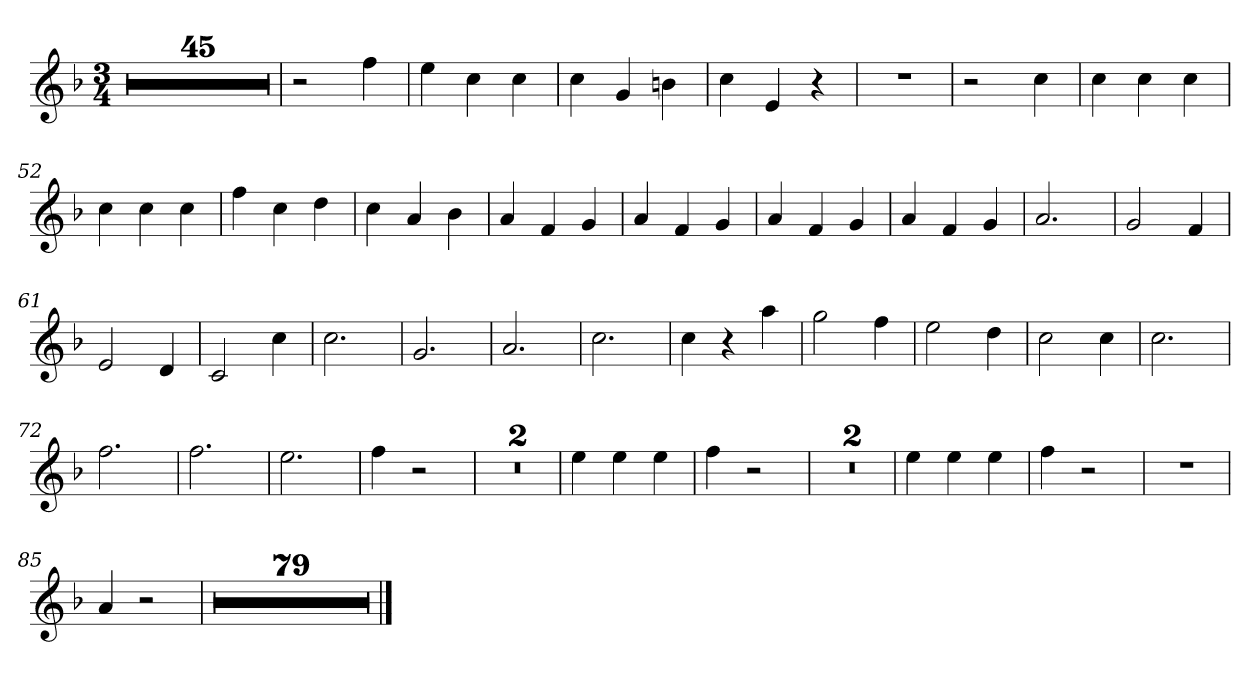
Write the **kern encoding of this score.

**kern
*part1
*staff1
*k[b-]
*M3/4
=
2.r
=1
2.r
=2
2.r
=3
2.r
=4
2.r
=5
2.r
=6
2.r
=7
2.r
=8
2.r
=9
2.r
=10
2.r
=11
2.r
=12
2.r
=13
2.r
=14
2.r
=15
2.r
=16
2.r
=17
2.r
=18
2.r
=19
2.r
=20
2.r
=21
2.r
=22
2.r
=23
2.r
=24
2.r
=25
2.r
=26
2.r
=27
2.r
=28
2.r
=29
2.r
=30
2.r
=31
2.r
=32
2.r
=33
2.r
=34
2.r
=35
2.r
=36
2.r
=37
2.r
=38
2.r
=39
2.r
=40
2.r
=41
2.r
=42
2.r
=43
2.r
=44
2.r
=45
2r
4ff
=46
4ee
4cc
4cc
=47
4cc
4g
4bn
=48
4cc
4e
4r
=49
2.r
=50
2r
4cc
=51
4cc
4cc
4cc
=52
4cc
4cc
4cc
=53
4ff
4cc
4dd
=54
4cc
4a
4b-
=55
4a
4f
4g
=56
4a
4f
4g
=57
4a
4f
4g
=58
4a
4f
4g
=59
2.a
=60
2g
4f
=61
2e
4d
=62
2c
4cc
=63
2.cc
=64
2.g
=65
2.a
=66
2.cc
=67
4cc
4r
4aa
=68
2gg
4ff
=69
2ee
4dd
=70
2cc
4cc
=71
2.cc
=72
2.ff
=73
2.ff
=74
2.ee
=75
4ff
2r
=76
2.r
=77
2.r
=78
4ee
4ee
4ee
=79
4ff
2r
=80
2.r
=81
2.r
=82
4ee
4ee
4ee
=83
4ff
2r
=84
2.r
=85
4a
2r
=86
2.r
=87
2.r
=88
2.r
=89
2.r
=90
2.r
=91
2.r
=92
2.r
=93
2.r
=94
2.r
=95
2.r
=96
2.r
=97
2.r
=98
2.r
=99
2.r
=100
2.r
=101
2.r
=102
2.r
=103
2.r
=104
2.r
=105
2.r
=106
2.r
=107
2.r
=108
2.r
=109
2.r
=110
2.r
=111
2.r
=112
2.r
=113
2.r
=114
2.r
=115
2.r
=116
2.r
=117
2.r
=118
2.r
=119
2.r
=120
2.r
=121
2.r
=122
2.r
=123
2.r
=124
2.r
=125
2.r
=126
2.r
=127
2.r
=128
2.r
=129
2.r
=130
2.r
=131
2.r
=132
2.r
=133
2.r
=134
2.r
=135
2.r
=136
2.r
=137
2.r
=138
2.r
=139
2.r
=140
2.r
=141
2.r
=142
2.r
=143
2.r
=144
2.r
=145
2.r
=146
2.r
=147
2.r
=148
2.r
=149
2.r
=150
2.r
=151
2.r
=152
2.r
=153
2.r
=154
2.r
=155
2.r
=156
2.r
=157
2.r
=158
2.r
=159
2.r
=160
2.r
=161
2.r
=162
2.r
=163
2.r
=164
2.r
==
*-
